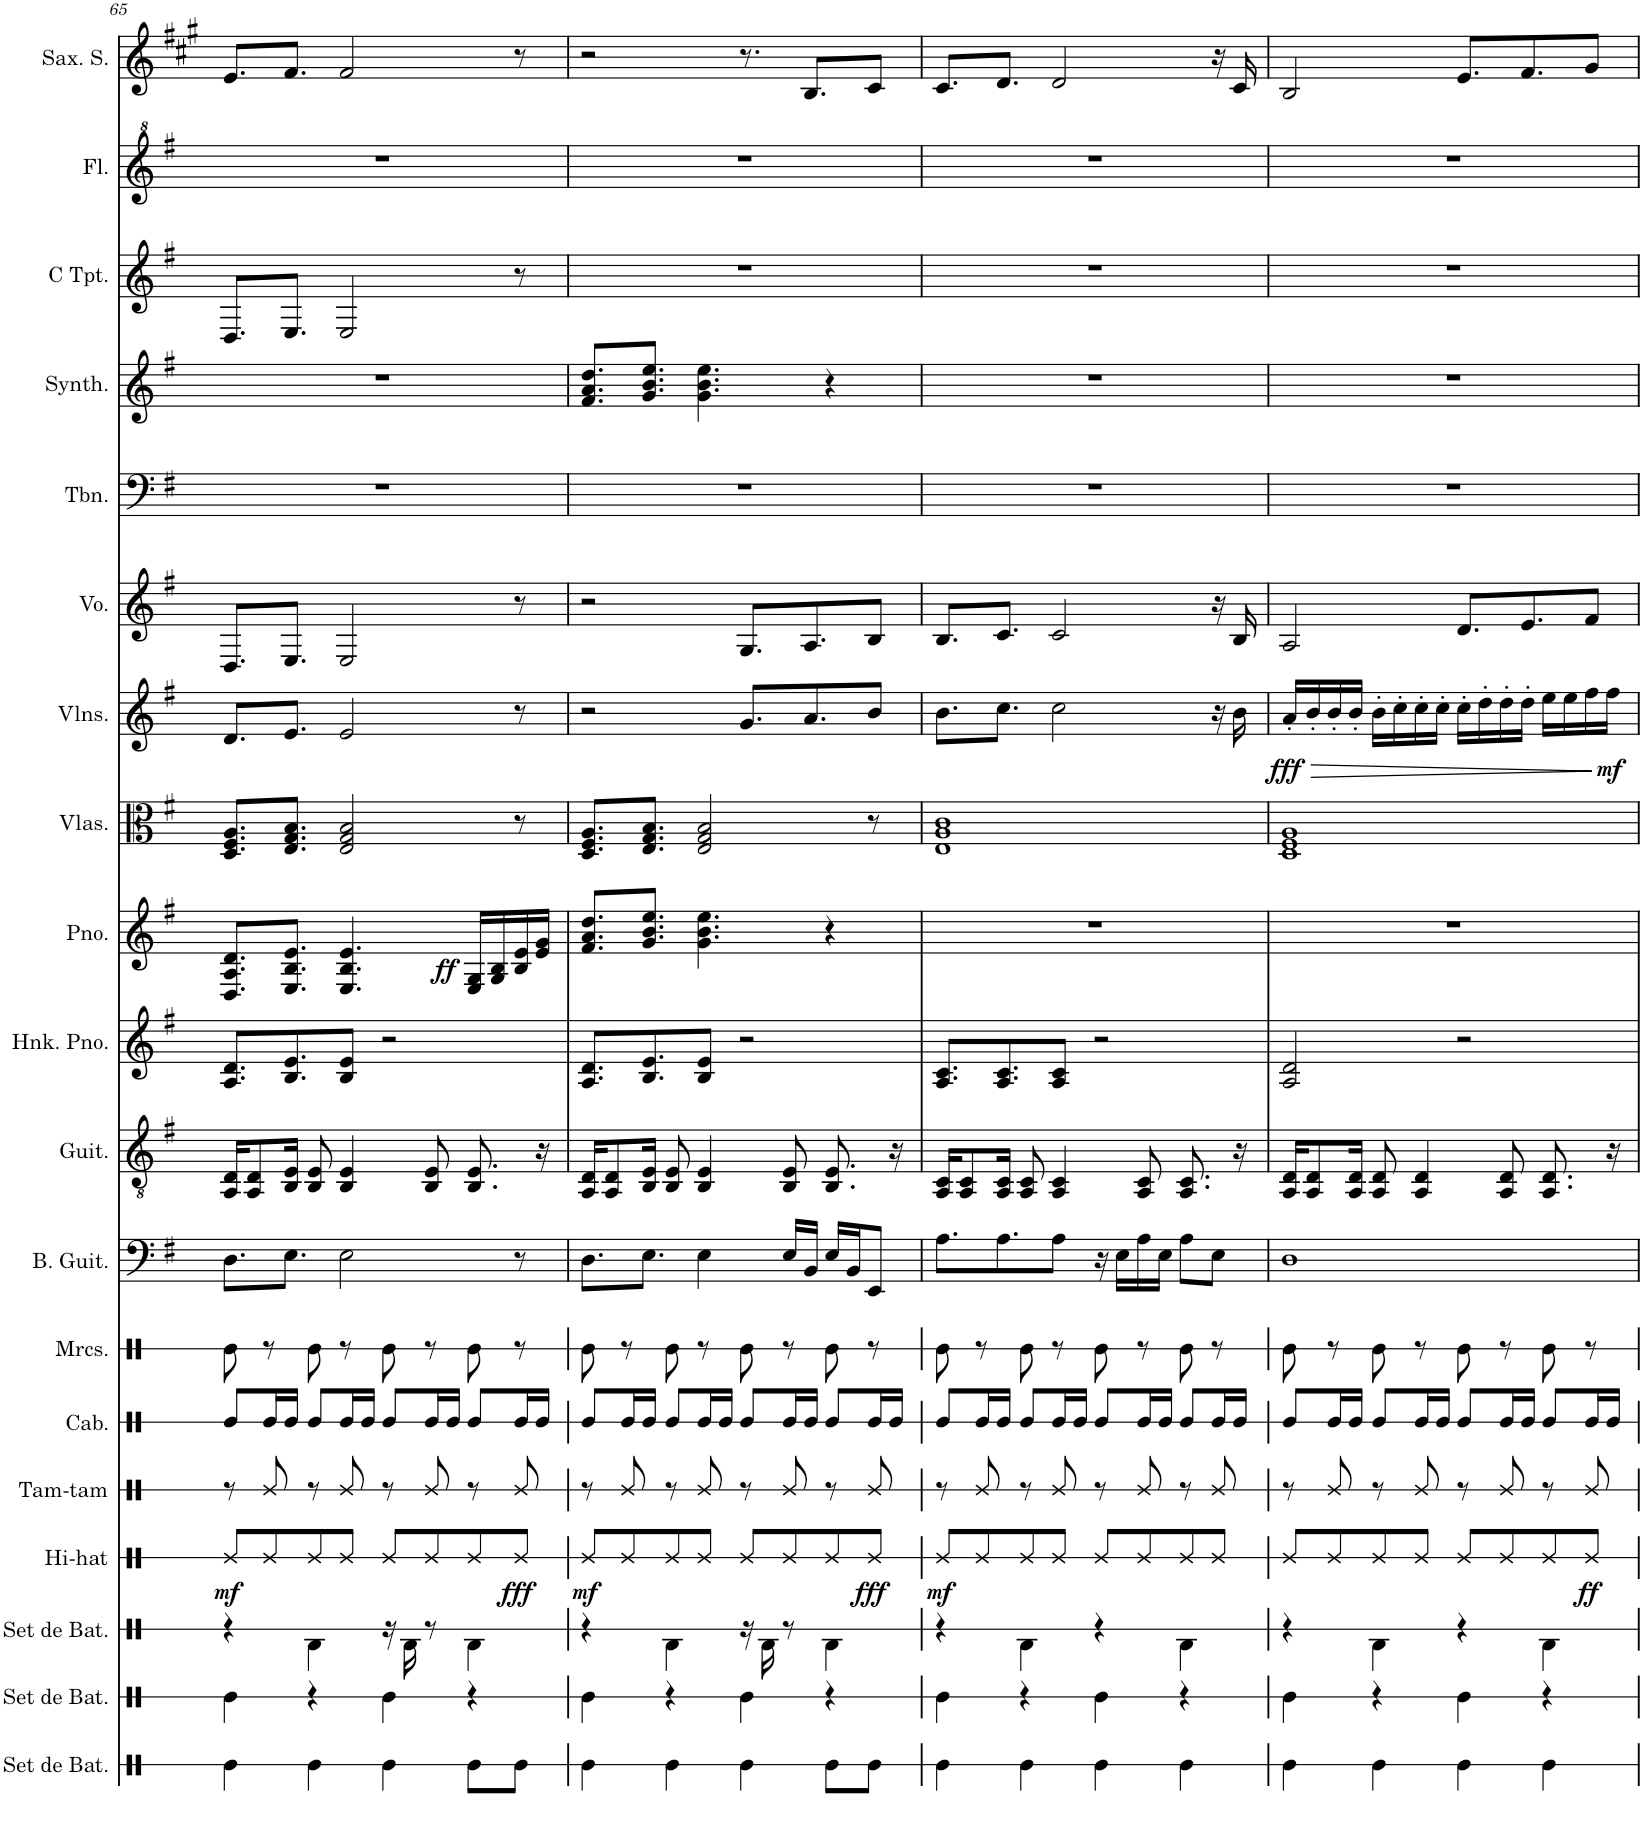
**kern	**kern	**kern	**kern	**dynam	**kern	**kern	**kern	**kern	**kern	**kern	**kern	**dynam	**kern	**kern	**dynam	**kern	**kern	**kern	**kern	**kern	**kern
*part19	*part18	*part17	*part16	*part16	*part15	*part14	*part13	*part12	*part11	*part10	*part9	*part9	*part8	*part7	*part7	*part6	*part5	*part4	*part3	*part2	*part1
*staff19	*staff18	*staff17	*staff16	*staff16	*staff15	*staff14	*staff13	*staff12	*staff11	*staff10	*staff9	*staff9	*staff8	*staff7	*staff7	*staff6	*staff5	*staff4	*staff3	*staff2	*staff1
*I"Set de batterie	*I"Set de batterie	*I"Set de batterie	*I"Hi-hat	*	*I"Tam-tam	*I"Cabasa	*I"Maracas	*I"Bass Guitar	*I"Acoustic Guitar	*I"Honky Tonk Piano	*I"Piano	*	*I"Violas	*I"Violins	*	*I"Voice	*I"Trombone	*I"Brightness Synthesizer	*I"C Trumpet	*I"Flute	*I"Saxophone Soprano
*I'Set de Bat.	*I'Set de Bat.	*I'Set de Bat.	*I'Hi-hat	*	*I'Tam-tam	*I'Cab.	*I'Mrcs.	*I'B. Guit.	*I'Guit.	*I'Hnk. Pno.	*I'Pno.	*	*I'Vlas.	*I'Vlns.	*	*I'Vo.	*I'Tbn.	*I'Synth.	*I'C Tpt.	*I'Fl.	*I'Sax. S.
!!LO:PB:g=z
*clefX	*clefX	*clefX	*clefX	*	*clefX	*clefX	*clefX	*clefF4	*clefGv2	*clefG2	*clefG2	*	*clefC3	*clefG2	*	*clefG2	*clefF4	*clefG2	*clefG2	*clefG^2	*clefG2
*	*	*	*	*	*	*	*	*Trd7c12	*	*	*	*	*	*	*	*	*	*	*	*	*Trd1c2
*k[]	*k[]	*k[]	*k[]	*	*k[]	*k[]	*k[]	*k[f#]	*k[f#]	*k[f#]	*k[f#]	*	*k[f#]	*k[f#]	*	*k[f#]	*k[f#]	*k[f#]	*k[f#]	*k[f#]	*k[f#c#g#]
*M4/4	*M4/4	*M4/4	*M4/4	*	*M4/4	*M4/4	*M4/4	*M4/4	*M4/4	*M4/4	*M4/4	*	*M4/4	*M4/4	*	*M4/4	*M4/4	*M4/4	*M4/4	*M4/4	*M4/4
=65	=65	=65	=65	=65	=65	=65	=65	=65	=65	=65	=65	=65	=65	=65	=65	=65	=65	=65	=65	=65	=65
!	!	!	!	!LO:DY:b	!	!	!	!	!	!	!	!	!	!	!	!	!	!	!	!	!
4Re\	4Re\	4r	8Re/L	mf	8r	8Re/L	8Re\	8.D\L	16AA/ 16D/KL	8.A/ 8.d/L	8.D/ 8.A/ 8.d/L	.	8.D/ 8.F#/ 8.A/L	8.d/L	.	8.D/L	1r	1r	8.D/L	1r	8.e/L
.	.	.	.	.	.	.	.	.	8AA/ 8D/	.	.	.	.	.	.	.	.	.	.	.	.
.	.	.	8Re/	.	8Re/	16Re/L	8r	.	.	.	.	.	.	.	.	.	.	.	.	.	.
.	.	.	.	.	.	16Re/JJ	.	8.E\J	16BB/ 16E/Jk	8.B/ 8.e/	8.E/ 8.B/ 8.e/J	.	8.E/ 8.G/ 8.B/J	8.e/J	.	8.E/J	.	.	8.E/J	.	8.f#/J
4Re\	4r	4RB\	8Re/	.	8r	8Re/L	8Re\	.	8BB/ 8E/	.	.	.	.	.	.	.	.	.	.	.	.
.	.	.	8Re/J	.	8Re/	16Re/L	8r	2E\	4BB/ 4E/	8B/ 8e/J	4.E/ 4.B/ 4.e/	.	2E/ 2G/ 2B/	2e/	.	2E/	.	.	2E/	.	2f#/
.	.	.	.	.	.	16Re/JJ	.	.	.	.	.	.	.	.	.	.	.	.	.	.	.
4Re\	4Re\	16r	8Re/L	.	8r	8Re/L	8Re\	.	.	2r	.	.	.	.	.	.	.	.	.	.	.
.	.	16RB\	.	.	.	.	.	.	.	.	.	.	.	.	.	.	.	.	.	.	.
.	.	8r	8Re/	.	8Re/	16Re/L	8r	.	8BB/ 8E/	.	.	.	.	.	.	.	.	.	.	.	.
.	.	.	.	.	.	16Re/JJ	.	.	.	.	.	.	.	.	.	.	.	.	.	.	.
!	!	!	!	!	!	!	!	!	!	!	!	!LO:DY:b	!	!	!	!	!	!	!	!	!
8Re\L	4r	4RB\	8Re/	.	8r	8Re/L	8Re\	.	8.BB/ 8.E/	.	16E/ 16G/LL	ff	.	.	.	.	.	.	.	.	.
.	.	.	.	.	.	.	.	.	.	.	16G/ 16B/	.	.	.	.	.	.	.	.	.	.
!	!	!	!	!LO:DY:b	!	!	!	!	!	!	!	!	!	!	!	!	!	!	!	!	!
8Re\J	.	.	8Re/J	fff	8Re/	16Re/L	8r	8r	.	.	16B/ 16e/	.	8r	8r	.	8r	.	.	8r	.	8r
.	.	.	.	.	.	16Re/JJ	.	.	16r	.	16e/ 16g/JJ	.	.	.	.	.	.	.	.	.	.
=66	=66	=66	=66	=66	=66	=66	=66	=66	=66	=66	=66	=66	=66	=66	=66	=66	=66	=66	=66	=66	=66
!	!	!	!	!LO:DY:b	!	!	!	!	!	!	!	!	!	!	!	!	!	!	!	!	!
4Re\	4Re\	4r	8Re/L	mf	8r	8Re/L	8Re\	8.D\L	16AA/ 16D/KL	8.A/ 8.d/L	8.f#/ 8.a/ 8.dd/L	.	8.D/ 8.F#/ 8.A/L	2r	.	2r	1r	8.f#/ 8.a/ 8.dd/L	1r	1r	2r
.	.	.	.	.	.	.	.	.	8AA/ 8D/	.	.	.	.	.	.	.	.	.	.	.	.
.	.	.	8Re/	.	8Re/	16Re/L	8r	.	.	.	.	.	.	.	.	.	.	.	.	.	.
.	.	.	.	.	.	16Re/JJ	.	8.E\J	16BB/ 16E/Jk	8.B/ 8.e/	8.g/ 8.b/ 8.ee/J	.	8.E/ 8.G/ 8.B/J	.	.	.	.	8.g/ 8.b/ 8.ee/J	.	.	.
4Re\	4r	4RB\	8Re/	.	8r	8Re/L	8Re\	.	8BB/ 8E/	.	.	.	.	.	.	.	.	.	.	.	.
.	.	.	8Re/J	.	8Re/	16Re/L	8r	4E\	4BB/ 4E/	8B/ 8e/J	4.g\ 4.b\ 4.ee\	.	2E/ 2G/ 2B/	.	.	.	.	4.g\ 4.b\ 4.ee\	.	.	.
.	.	.	.	.	.	16Re/JJ	.	.	.	.	.	.	.	.	.	.	.	.	.	.	.
4Re\	4Re\	16r	8Re/L	.	8r	8Re/L	8Re\	.	.	2r	.	.	.	8.g/L	.	8.G/L	.	.	.	.	8.r
.	.	16RB\	.	.	.	.	.	.	.	.	.	.	.	.	.	.	.	.	.	.	.
.	.	8r	8Re/	.	8Re/	16Re/L	8r	16E/LL	8BB/ 8E/	.	.	.	.	.	.	.	.	.	.	.	.
.	.	.	.	.	.	16Re/JJ	.	16BB/JJ	.	.	.	.	.	8.a/	.	8.A/	.	.	.	.	8.B/L
8Re\L	4r	4RB\	8Re/	.	8r	8Re/L	8Re\	16E/LL	8.BB/ 8.E/	.	4r	.	.	.	.	.	.	4r	.	.	.
.	.	.	.	.	.	.	.	16BB/J	.	.	.	.	.	.	.	.	.	.	.	.	.
!	!	!	!	!LO:DY:b	!	!	!	!	!	!	!	!	!	!	!	!	!	!	!	!	!
8Re\J	.	.	8Re/J	fff	8Re/	16Re/L	8r	8EE/J	.	.	.	.	8r	8b/J	.	8B/J	.	.	.	.	8c#/J
.	.	.	.	.	.	16Re/JJ	.	.	16r	.	.	.	.	.	.	.	.	.	.	.	.
=67	=67	=67	=67	=67	=67	=67	=67	=67	=67	=67	=67	=67	=67	=67	=67	=67	=67	=67	=67	=67	=67
!	!	!	!	!LO:DY:b	!	!	!	!	!	!	!	!	!	!	!	!	!	!	!	!	!
4Re\	4Re\	4r	8Re/L	mf	8r	8Re/L	8Re\	8.A\L	16AA/ 16C/KL	8.A/ 8.c/L	1r	.	1E 1A 1c	8.b\L	.	8.B/L	1r	1r	1r	1r	8.c#/L
.	.	.	.	.	.	.	.	.	8AA/ 8C/	.	.	.	.	.	.	.	.	.	.	.	.
.	.	.	8Re/	.	8Re/	16Re/L	8r	.	.	.	.	.	.	.	.	.	.	.	.	.	.
.	.	.	.	.	.	16Re/JJ	.	8.A\	16AA/ 16C/Jk	8.A/ 8.c/	.	.	.	8.cc\J	.	8.c/J	.	.	.	.	8.d/J
4Re\	4r	4RB\	8Re/	.	8r	8Re/L	8Re\	.	8AA/ 8C/	.	.	.	.	.	.	.	.	.	.	.	.
.	.	.	8Re/J	.	8Re/	16Re/L	8r	8A\J	4AA/ 4C/	8A/ 8c/J	.	.	.	2cc\	.	2c/	.	.	.	.	2d/
.	.	.	.	.	.	16Re/JJ	.	.	.	.	.	.	.	.	.	.	.	.	.	.	.
4Re\	4Re\	4r	8Re/L	.	8r	8Re/L	8Re\	16r	.	2r	.	.	.	.	.	.	.	.	.	.	.
.	.	.	.	.	.	.	.	16E\LL	.	.	.	.	.	.	.	.	.	.	.	.	.
.	.	.	8Re/	.	8Re/	16Re/L	8r	16A\	8AA/ 8C/	.	.	.	.	.	.	.	.	.	.	.	.
.	.	.	.	.	.	16Re/JJ	.	16E\JJ	.	.	.	.	.	.	.	.	.	.	.	.	.
4Re\	4r	4RB\	8Re/	.	8r	8Re/L	8Re\	8A\L	8.AA/ 8.C/	.	.	.	.	.	.	.	.	.	.	.	.
.	.	.	8Re/J	.	8Re/	16Re/L	8r	8E\J	.	.	.	.	.	16r	.	16r	.	.	.	.	16r
.	.	.	.	.	.	16Re/JJ	.	.	16r	.	.	.	.	16b\	.	16B/	.	.	.	.	16c#/
=68	=68	=68	=68	=68	=68	=68	=68	=68	=68	=68	=68	=68	=68	=68	=68	=68	=68	=68	=68	=68	=68
!	!	!	!	!	!	!	!	!	!	!	!	!	!	!	!LO:HP:b	!	!	!	!	!	!
!	!	!	!	!	!	!	!	!	!	!	!	!	!	!	!LO:DY:n=1:b	!	!	!	!	!	!
4Re\	4Re\	4r	8Re/L	.	8r	8Re/L	8Re\	1D	16AA/ 16D/KL	2A/ 2d/	1r	.	1D 1F# 1A	16a'/LL	> fff	2A/	1r	1r	1r	1r	2B/
.	.	.	.	.	.	.	.	.	8AA/ 8D/	.	.	.	.	16b'/	.	.	.	.	.	.	.
.	.	.	8Re/	.	8Re/	16Re/L	8r	.	.	.	.	.	.	16b'/	.	.	.	.	.	.	.
.	.	.	.	.	.	16Re/JJ	.	.	16AA/ 16D/Jk	.	.	.	.	16b'/JJ	.	.	.	.	.	.	.
4Re\	4r	4RB\	8Re/	.	8r	8Re/L	8Re\	.	8AA/ 8D/	.	.	.	.	16b'\LL	.	.	.	.	.	.	.
.	.	.	.	.	.	.	.	.	.	.	.	.	.	16cc'\	.	.	.	.	.	.	.
.	.	.	8Re/J	.	8Re/	16Re/L	8r	.	4AA/ 4D/	.	.	.	.	16cc'\	.	.	.	.	.	.	.
.	.	.	.	.	.	16Re/JJ	.	.	.	.	.	.	.	16cc'\JJ	.	.	.	.	.	.	.
4Re\	4Re\	4r	8Re/L	.	8r	8Re/L	8Re\	.	.	2r	.	.	.	16cc'\LL	.	8.d/L	.	.	.	.	8.e/L
.	.	.	.	.	.	.	.	.	.	.	.	.	.	16dd'\	.	.	.	.	.	.	.
.	.	.	8Re/	.	8Re/	16Re/L	8r	.	8AA/ 8D/	.	.	.	.	16dd'\	.	.	.	.	.	.	.
.	.	.	.	.	.	16Re/JJ	.	.	.	.	.	.	.	16dd'\JJ	.	8.e/	.	.	.	.	8.f#/
4Re\	4r	4RB\	8Re/	.	8r	8Re/L	8Re\	.	8.AA/ 8.D/	.	.	.	.	16ee\LL	.	.	.	.	.	.	.
.	.	.	.	.	.	.	.	.	.	.	.	.	.	16ee\	.	.	.	.	.	.	.
!	!	!	!	!LO:DY:b	!	!	!	!	!	!	!	!	!	!	!	!	!	!	!	!	!
.	.	.	8Re/J	ff	8Re/	16Re/L	8r	.	.	.	.	.	.	16ff#\	.	8f#/J	.	.	.	.	8g#/J
!	!	!	!	!	!	!	!	!	!	!	!	!	!	!	!LO:DY:n=2:b	!	!	!	!	!	!
.	.	.	.	.	.	16Re/JJ	.	.	16r	.	.	.	.	16ff#\JJ	] mf	.	.	.	.	.	.
=	=	=	=	=	=	=	=	=	=	=	=	=	=	=	=	=	=	=	=	=	=
*-	*-	*-	*-	*-	*-	*-	*-	*-	*-	*-	*-	*-	*-	*-	*-	*-	*-	*-	*-	*-	*-
